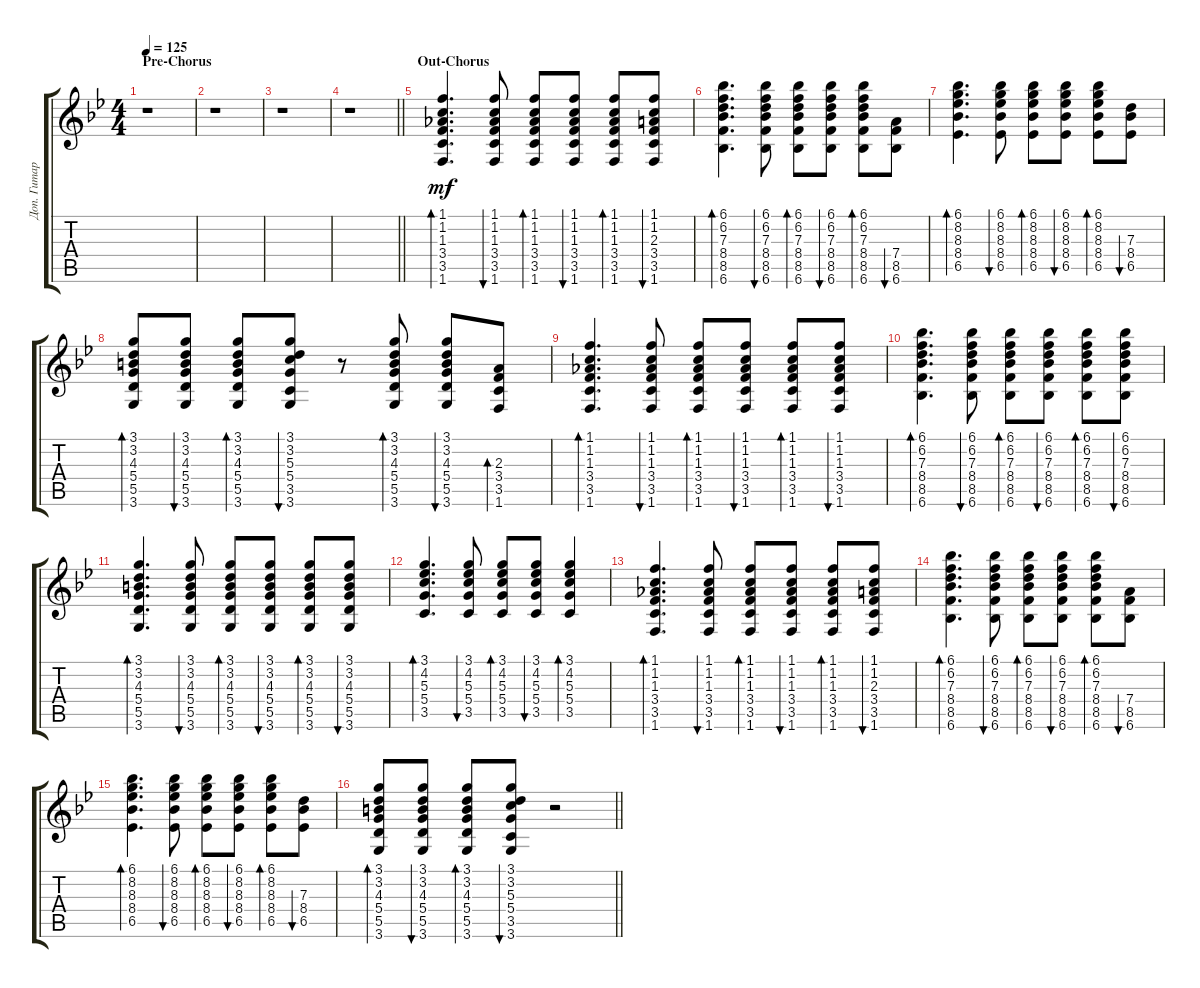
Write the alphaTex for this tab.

\track ("Доп. Гитара" "Доп. Гитар") {instrument acousticguitarsteel}
\staff {score tabs}
\tuning (E4 B3 G3 D3 A2 E2) {hide}
\ts (4 4)
\section ("" "Pre-Chorus")
\tempo 125
\clef g2
\ks bb
r.1{dy mf} |
r.1 |
r.1 |
\barLineRight lightlight
r.1 |
\section ("" "Out-Chorus")
(1.1 1.2 1.3 3.4 3.5 1.6).4{d bd 30} (1.1 1.2 1.3 3.4 3.5 1.6).8{bu 30} (1.1 1.2 1.3 3.4 3.5 1.6).8{bd 30} (1.1 1.2 1.3 3.4 3.5 1.6).8{bu 30} (1.1 1.2 1.3 3.4 3.5 1.6).8{bd 30} (1.1 1.2 2.3 3.4 3.5 1.6).8{bu 30} |
(6.1 6.2 7.3 8.4 8.5 6.6).4{d bd 30} (6.1 6.2 7.3 8.4 8.5 6.6).8{bu 30} (6.1 6.2 7.3 8.4 8.5 6.6).8{bd 30} (6.1 6.2 7.3 8.4 8.5 6.6).8{bu 30} (6.1 6.2 7.3 8.4 8.5 6.6).8{bd 30} (7.4 8.5 6.6).8{bu 30} |
(6.1 8.2 8.3 8.4 6.5).4{d bd 30} (6.1 8.2 8.3 8.4 6.5).8{bu 30} (6.1 8.2 8.3 8.4 6.5).8{bd 30} (6.1 8.2 8.3 8.4 6.5).8{bu 30} (6.1 8.2 8.3 8.4 6.5).8{bd 30} (7.3 8.4 6.5).8{bu 30} |
(3.1 3.2 4.3 5.4 5.5 3.6).8{bd 30} (3.1 3.2 4.3 5.4 5.5 3.6).8{bu 30} (3.1 3.2 4.3 5.4 5.5 3.6).8{bd 30} (3.1 3.2 5.3 5.4 3.5 3.6).8{bu 30} r.8 (3.1 3.2 4.3 5.4 5.5 3.6).8{bd 30} (3.1 3.2 4.3 5.4 5.5 3.6).8{bu 30} (2.3 3.4 3.5 1.6).8{bd 30} |
(1.1 1.2 1.3 3.4 3.5 1.6).4{d bd 30} (1.1 1.2 1.3 3.4 3.5 1.6).8{bu 30} (1.1 1.2 1.3 3.4 3.5 1.6).8{bd 30} (1.1 1.2 1.3 3.4 3.5 1.6).8{bu 30} (1.1 1.2 1.3 3.4 3.5 1.6).8{bd 30} (1.1 1.2 1.3 3.4 3.5 1.6).8{bu 30} |
(6.1 6.2 7.3 8.4 8.5 6.6).4{d bd 30} (6.1 6.2 7.3 8.4 8.5 6.6).8{bu 30} (6.1 6.2 7.3 8.4 8.5 6.6).8{bd 30} (6.1 6.2 7.3 8.4 8.5 6.6).8{bu 30} (6.1 6.2 7.3 8.4 8.5 6.6).8{bd 30} (6.1 6.2 7.3 8.4 8.5 6.6).8{bu 30} |
(3.1 3.2 4.3 5.4 5.5 3.6).4{d bd 30} (3.1 3.2 4.3 5.4 5.5 3.6).8{bu 30} (3.1 3.2 4.3 5.4 5.5 3.6).8{bd 30} (3.1 3.2 4.3 5.4 5.5 3.6).8{bu 30} (3.1 3.2 4.3 5.4 5.5 3.6).8{bd 30} (3.1 3.2 4.3 5.4 5.5 3.6).8{bu 30} |
(3.1 4.2 5.3 5.4 3.5).4{d bd 30} (3.1 4.2 5.3 5.4 3.5).8{bu 30} (3.1 4.2 5.3 5.4 3.5).8{bd 30} (3.1 4.2 5.3 5.4 3.5).8{bu 30} (3.1 4.2 5.3 5.4 3.5).4{bd 30} |
(1.1 1.2 1.3 3.4 3.5 1.6).4{d bd 30} (1.1 1.2 1.3 3.4 3.5 1.6).8{bu 30} (1.1 1.2 1.3 3.4 3.5 1.6).8{bd 30} (1.1 1.2 1.3 3.4 3.5 1.6).8{bu 30} (1.1 1.2 1.3 3.4 3.5 1.6).8{bd 30} (1.1 1.2 2.3 3.4 3.5 1.6).8{bu 30} |
(6.1 6.2 7.3 8.4 8.5 6.6).4{d bd 30} (6.1 6.2 7.3 8.4 8.5 6.6).8{bu 30} (6.1 6.2 7.3 8.4 8.5 6.6).8{bd 30} (6.1 6.2 7.3 8.4 8.5 6.6).8{bu 30} (6.1 6.2 7.3 8.4 8.5 6.6).8{bd 30} (7.4 8.5 6.6).8{bu 30} |
(6.1 8.2 8.3 8.4 6.5).4{d bd 30} (6.1 8.2 8.3 8.4 6.5).8{bu 30} (6.1 8.2 8.3 8.4 6.5).8{bd 30} (6.1 8.2 8.3 8.4 6.5).8{bu 30} (6.1 8.2 8.3 8.4 6.5).8{bd 30} (7.3 8.4 6.5).8{bu 30} |
\barLineRight lightlight
(3.1 3.2 4.3 5.4 5.5 3.6).8{bd 30} (3.1 3.2 4.3 5.4 5.5 3.6).8{bu 30} (3.1 3.2 4.3 5.4 5.5 3.6).8{bd 30} (3.1 3.2 5.3 5.4 3.5 3.6).8{bu 30} r.2
